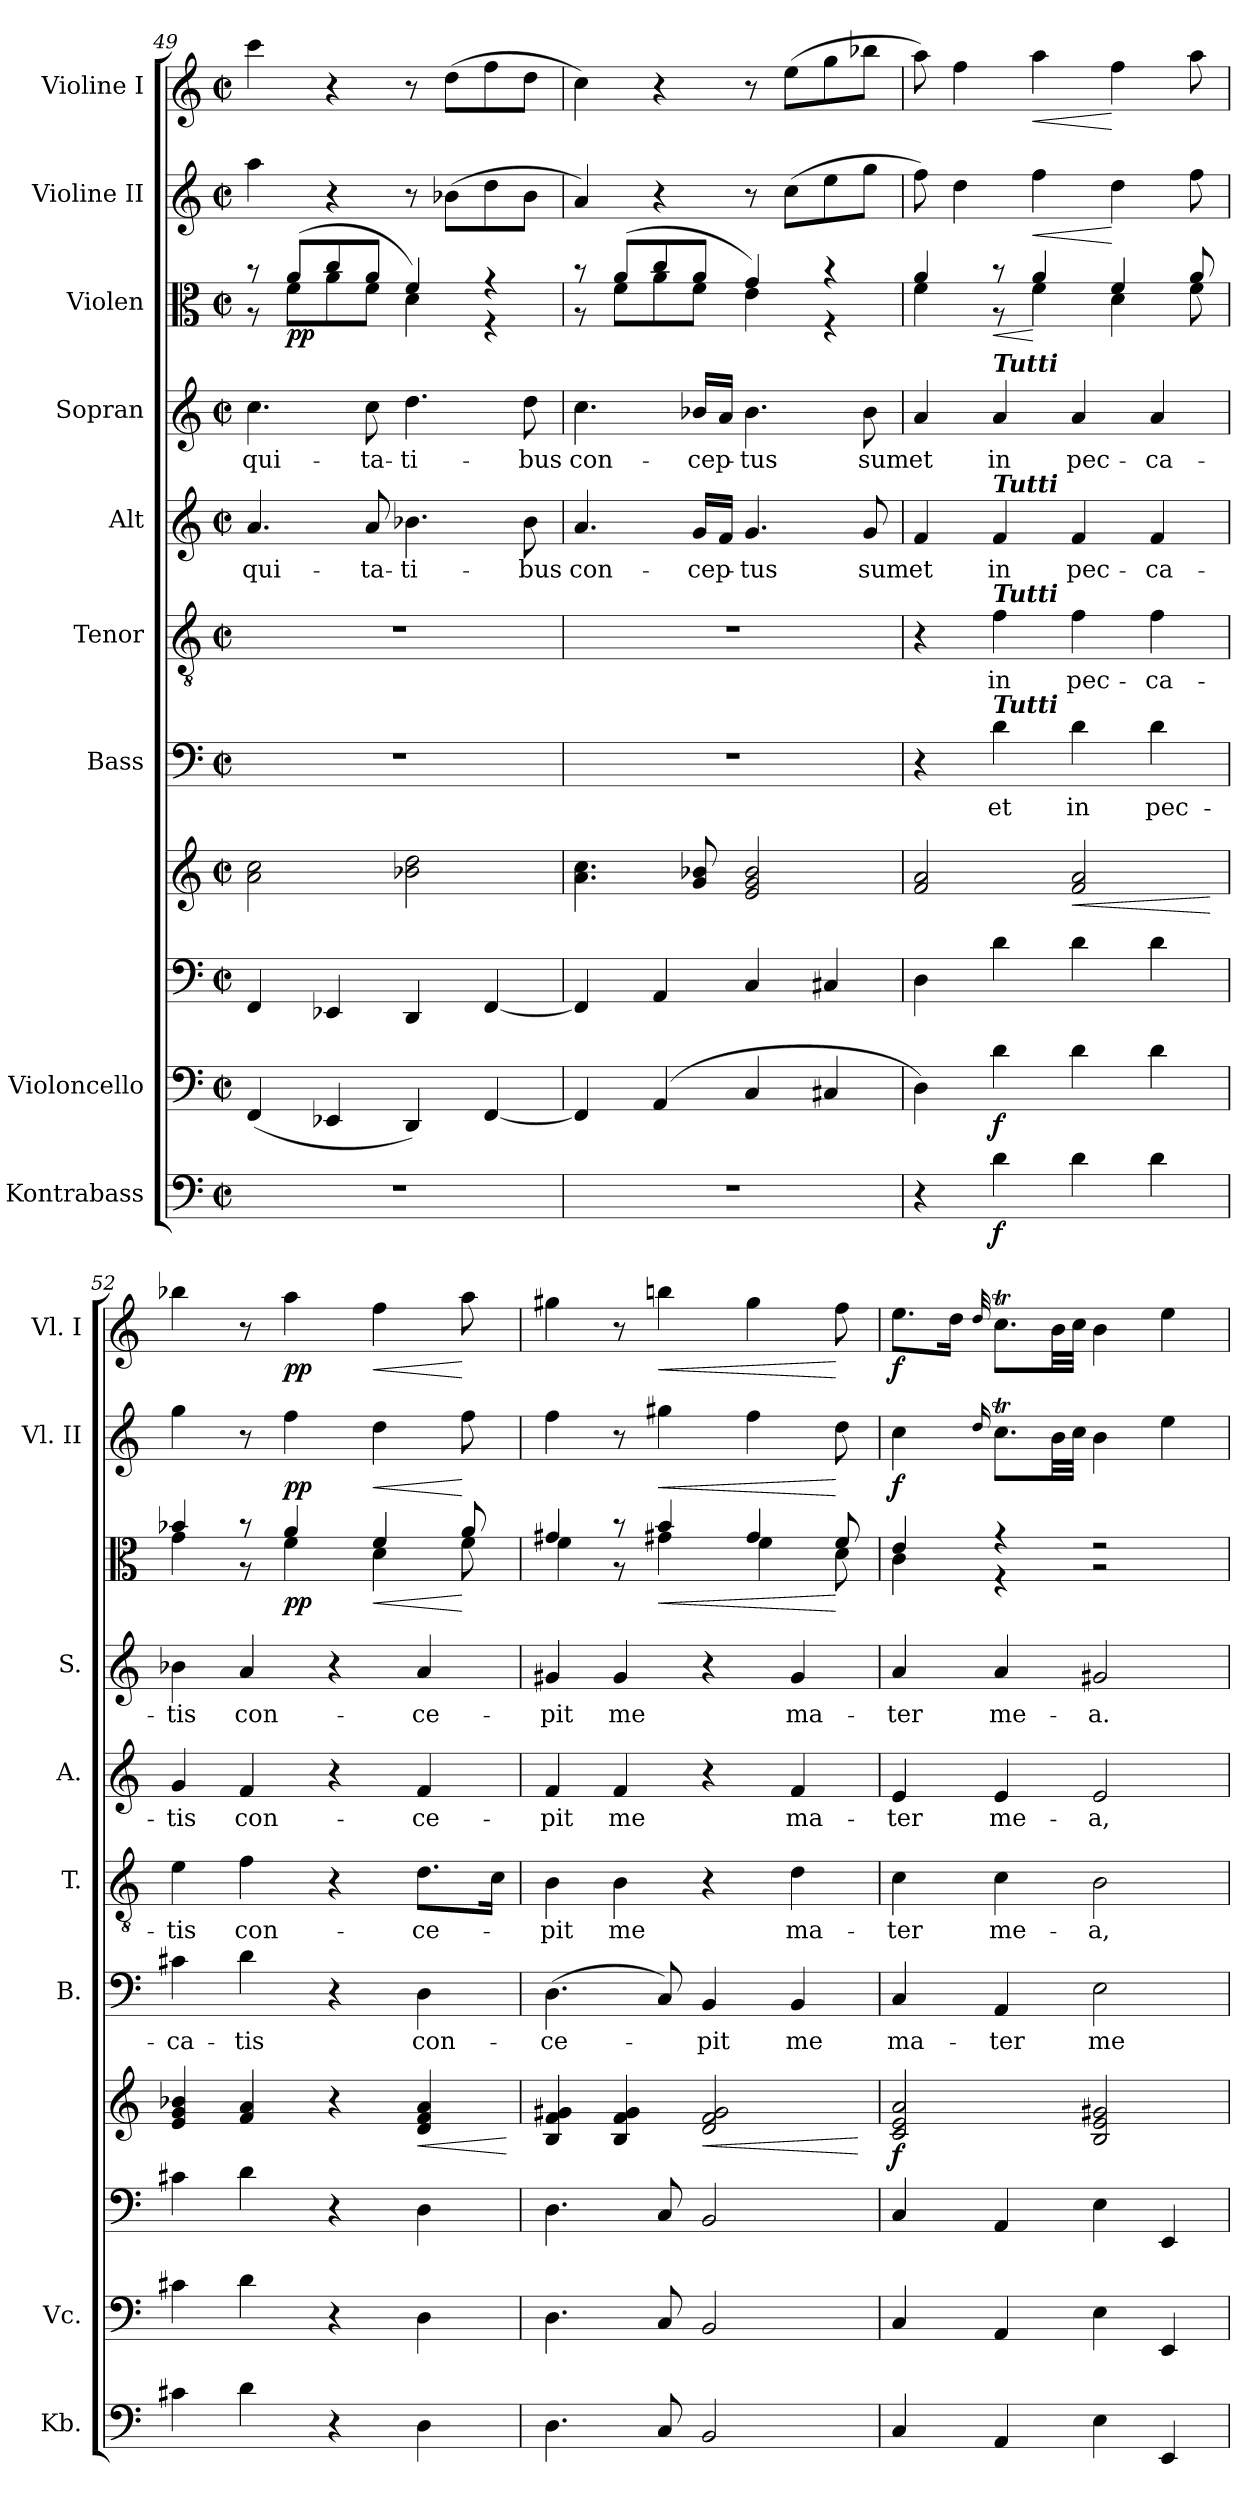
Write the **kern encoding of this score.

**kern	**dynam	**kern	**dynam	**kern	**kern	**dynam	**kern	**text	**kern	**text	**kern	**text	**kern	**text	**kern	**dynam	**kern	**dynam	**kern	**dynam
*part10	*part10	*part9	*part9	*part8	*part8	*part8	*part7	*part7	*part6	*part6	*part5	*part5	*part4	*part4	*part3	*part3	*part2	*part2	*part1	*part1
*staff11	*staff11	*staff10	*staff10	*staff9	*staff8	*staff8/9	*staff7	*staff7	*staff6	*staff6	*staff5	*staff5	*staff4	*staff4	*staff3	*staff3	*staff2	*staff2	*staff1	*staff1
*I"Kontrabass	*	*I"Violoncello	*	*	*	*	*I"Bass	*	*I"Tenor	*	*I"Alt	*	*I"Sopran	*	*I"Violen	*	*I"Violine II	*	*I"Violine I	*
*I'Kb.	*	*I'Vc.	*	*	*	*	*I'B.	*	*I'T.	*	*I'A.	*	*I'S.	*	*	*	*I'Vl. II	*	*I'Vl. I	*
*clefF4	*	*clefF4	*	*clefF4	*clefG2	*	*clefF4	*	*clefGv2	*	*clefG2	*	*clefG2	*	*clefC3	*	*clefG2	*	*clefG2	*
*ITrd7c12	*	*	*	*	*	*	*	*	*	*	*	*	*	*	*	*	*	*	*	*
*k[]	*	*k[]	*	*k[]	*k[]	*	*k[]	*	*k[]	*	*k[]	*	*k[]	*	*k[]	*	*k[]	*	*k[]	*
*C:	*	*C:	*	*C:	*C:	*	*C:	*	*C:	*	*C:	*	*C:	*	*C:	*	*C:	*	*C:	*
*M2/2	*	*M2/2	*	*M2/2	*M2/2	*	*M2/2	*	*M2/2	*	*M2/2	*	*M2/2	*	*M2/2	*	*M2/2	*	*M2/2	*
*met(c|)	*	*met(c|)	*	*met(c|)	*met(c|)	*	*met(c|)	*	*met(c|)	*	*met(c|)	*	*met(c|)	*	*met(c|)	*	*met(c|)	*	*met(c|)	*
=49	=49	=49	=49	=49	=49	=49	=49	=49	=49	=49	=49	=49	=49	=49	=49	=49	=49	=49	=49	=49
!	!	!	!	!	!	!	!	!	!	!	!	!LO:LY:b	!	!LO:LY:b	!	!	!	!	!	!
*	*	*	*	*	*	*	*	*	*	*	*	*	*	*	*^	*	*	*	*	*
1r	.	(<4FF/	.	4FF/	2a\ 2cc\	.	1r	.	1r	.	4.a/	-qui-	4.cc\	-qui-	8r	8r	.	4aa\	.	4ccc\	.
!	!	!	!	!	!	!	!	!	!	!	!	!	!	!	!	!	!LO:DY:b	!	!	!	!
.	.	.	.	.	.	.	.	.	.	.	.	.	.	.	(>8a/L	8f\L	pp	.	.	.	.
.	.	4EE-X/	.	4EE-X/	.	.	.	.	.	.	.	.	.	.	8cc/	8a\	.	4r	.	4r	.
!	!	!	!	!	!	!	!	!	!	!	!	!LO:LY:b	!	!LO:LY:b	!	!	!	!	!	!	!
.	.	.	.	.	.	.	.	.	.	.	8a/	-ta-	8cc\	-ta-	8a/J	8f\J	.	.	.	.	.
!	!	!	!	!	!	!	!	!	!	!	!	!LO:LY:b	!	!LO:LY:b	!	!	!	!	!	!	!
.	.	4DD/)	.	4DD/	2b-X\ 2dd\	.	.	.	.	.	4.b-X\	-ti-	4.dd\	-ti-	4f/)	4d\	.	8r	.	8r	.
.	.	.	.	.	.	.	.	.	.	.	.	.	.	.	.	.	.	(>8b-X\L	.	(>8dd\L	.
.	.	[4FF/	.	[4FF/	.	.	.	.	.	.	.	.	.	.	4r	4r	.	8dd\	.	8ff\	.
!	!	!	!	!	!	!	!	!	!	!	!	!LO:LY:b	!	!LO:LY:b	!	!	!	!	!	!	!
.	.	.	.	.	.	.	.	.	.	.	8b-\	-bus	8dd\	-bus	.	.	.	8b-\J	.	8dd\J	.
=50	=50	=50	=50	=50	=50	=50	=50	=50	=50	=50	=50	=50	=50	=50	=50	=50	=50	=50	=50	=50	=50
!	!	!	!	!	!	!	!	!	!	!	!	!LO:LY:b	!	!LO:LY:b	!	!	!	!	!	!	!
1r	.	4FF/]	.	4FF/]	4.a\ 4.cc\	.	1r	.	1r	.	4.a/	con-	4.cc\	con-	8r	8r	.	4a/)	.	4cc\)	.
.	.	.	.	.	.	.	.	.	.	.	.	.	.	.	(>8a/L	8f\L	.	.	.	.	.
.	.	(4AA/	.	4AA/	.	.	.	.	.	.	.	.	.	.	8cc/	8a\	.	4r	.	4r	.
!	!	!	!	!	!	!	!	!	!	!	!	!LO:LY:b	!	!LO:LY:b	!	!	!	!	!	!	!
.	.	.	.	.	8g/ 8b-X/	.	.	.	.	.	16g/LL	-cep-	16b-X/LL	-cep-	8a/J	8f\J	.	.	.	.	.
.	.	.	.	.	.	.	.	.	.	.	16f/JJ	.	16a/JJ	.	.	.	.	.	.	.	.
!	!	!	!	!	!	!	!	!	!	!	!	!LO:LY:b	!	!LO:LY:b	!	!	!	!	!	!	!
.	.	4C/	.	4C/	2e/ 2g/ 2b-/	.	.	.	.	.	4.g/	-tus	4.b-\	-tus	4g/)	4e\	.	8r	.	8r	.
.	.	.	.	.	.	.	.	.	.	.	.	.	.	.	.	.	.	(>8cc\L	.	(>8ee\L	.
.	.	4C#X/	.	4C#X/	.	.	.	.	.	.	.	.	.	.	4r	4r	.	8ee\	.	8gg\	.
!	!	!	!	!	!	!	!	!	!	!	!	!LO:LY:b	!	!LO:LY:b	!	!	!	!	!	!	!
.	.	.	.	.	.	.	.	.	.	.	8g/	sum	8b-\	sum	.	.	.	8gg\J	.	8bb-X\J	.
!!LO:PB:g=z
=51	=51	=51	=51	=51	=51	=51	=51	=51	=51	=51	=51	=51	=51	=51	=51	=51	=51	=51	=51	=51	=51
!	!	!	!	!	!	!	!	!	!	!	!	!LO:LY:b	!	!LO:LY:b	!	!	!	!	!	!	!
4r	.	4D\)	.	4D\	2f/ 2a/	.	4r	.	4r	.	4f/	et	4a/	et	4a/	4f\	.	8ff\)	.	8aa\)	.
.	.	.	.	.	.	.	.	.	.	.	.	.	.	.	.	.	.	4dd\	.	4ff\	.
!	!	!	!	!	!	!	!	!	!	!	!	!	!LO:TX:a:Bi:t=Tutti	!	!	!	!	!	!	!	!
!	!	!	!	!	!	!	!	!	!	!	!LO:TX:a:Bi:t=Tutti	!	!	!	!	!	!	!	!	!	!
!	!	!	!	!	!	!	!	!	!LO:TX:a:Bi:t=Tutti	!	!	!	!	!	!	!	!	!	!	!	!
!	!	!	!	!	!	!	!LO:TX:a:Bi:t=Tutti	!	!	!	!	!	!	!	!	!	!	!	!	!	!
!	!LO:DY:b	!	!LO:DY:b	!	!	!	!	!LO:LY:b	!	!LO:LY:b	!	!LO:LY:b	!	!LO:LY:b	!	!	!LO:HP:b	!	!	!	!
4D\	f	4d\	f	4d\	.	.	4d\	et	4f\	in	4f/	in	4a/	in	8r	8r	<	.	.	.	.
!	!	!	!	!	!	!	!	!	!	!	!	!	!	!	!	!	!	!	!LO:HP:b	!	!LO:HP:b
.	.	.	.	.	.	.	.	.	.	.	.	.	.	.	4a/	4f\	[	4ff\	<	4aa\	<
!	!	!	!	!	!	!LO:HP:b	!	!LO:LY:b	!	!LO:LY:b	!	!LO:LY:b	!	!LO:LY:b	!	!	!	!	!	!	!
4D\	.	4d\	.	4d\	2f/ 2a/	<	4d\	in	4f\	pec-	4f/	pec-	4a/	pec-	.	.	.	.	.	.	.
.	.	.	.	.	.	.	.	.	.	.	.	.	.	.	4f/	4d\	.	4dd\	[	4ff\	[
!	!	!	!	!	!	!	!	!LO:LY:b	!	!LO:LY:b	!	!LO:LY:b	!	!LO:LY:b	!	!	!	!	!	!	!
4D\	.	4d\	.	4d\	.	.	4d\	pec-	4f\	-ca-	4f/	-ca-	4a/	-ca-	.	.	.	.	.	.	.
.	.	.	.	.	.	.	.	.	.	.	.	.	.	.	8a/	8f\	.	8ff\	.	8aa\	.
*	*	*	*	*	*	*	*	*	*	*	*	*	*	*	*v	*v	*	*	*	*	*
.	.	.	.	.	.	[	.	.	.	.	.	.	.	.	.	.	.	.	.	.
=52	=52	=52	=52	=52	=52	=52	=52	=52	=52	=52	=52	=52	=52	=52	=52	=52	=52	=52	=52	=52
!	!	!	!	!	!	!	!	!LO:LY:b	!	!LO:LY:b	!	!LO:LY:b	!	!LO:LY:b	!	!	!	!	!	!
*	*	*	*	*	*	*	*	*	*	*	*	*	*	*	*^	*	*	*	*	*
4C#X\	.	4c#X\	.	4c#X\	4e/ 4g/ 4b-X/	.	4c#X\	-ca-	4e\	-tis	4g/	-tis	4b-X\	-tis	4b-X/	4g\	.	4gg\	.	4bb-X\	.
!	!	!	!	!	!	!	!	!LO:LY:b	!	!LO:LY:b	!	!LO:LY:b	!	!LO:LY:b	!	!	!	!	!	!	!
4D\	.	4d\	.	4d\	4f/ 4a/	.	4d\	-tis	4f\	con-	4f/	con-	4a/	con-	8r	8r	.	8r	.	8r	.
!	!	!	!	!	!	!	!	!	!	!	!	!	!	!	!	!	!LO:DY:b	!	!LO:DY:b	!	!LO:DY:b
.	.	.	.	.	.	.	.	.	.	.	.	.	.	.	4a/	4f\	pp	4ff\	pp	4aa\	pp
4r	.	4r	.	4r	4r	.	4r	.	4r	.	4r	.	4r	.	.	.	.	.	.	.	.
!	!	!	!	!	!	!	!	!	!	!	!	!	!	!	!	!	!LO:HP:b	!	!LO:HP:b	!	!LO:HP:b
.	.	.	.	.	.	.	.	.	.	.	.	.	.	.	4f/	4d\	<	4dd\	<	4ff\	<
!	!	!	!	!	!	!LO:HP:b	!	!LO:LY:b	!	!LO:LY:b	!	!LO:LY:b	!	!LO:LY:b	!	!	!	!	!	!	!
4DD\	.	4D\	.	4D\	4d/ 4f/ 4a/	<	4D\	con-	8.d\L	-ce-	4f/	-ce-	4a/	-ce-	.	.	.	.	.	.	.
.	.	.	.	.	.	.	.	.	.	.	.	.	.	.	8a/	8f\	[	8ff\	[	8aa\	[
.	.	.	.	.	.	.	.	.	16c\Jk	.	.	.	.	.	.	.	.	.	.	.	.
*	*	*	*	*	*	*	*	*	*	*	*	*	*	*	*v	*v	*	*	*	*	*
.	.	.	.	.	.	[	.	.	.	.	.	.	.	.	.	.	.	.	.	.
=53	=53	=53	=53	=53	=53	=53	=53	=53	=53	=53	=53	=53	=53	=53	=53	=53	=53	=53	=53	=53
!	!	!	!	!	!	!	!	!LO:LY:b	!	!LO:LY:b	!	!LO:LY:b	!	!LO:LY:b	!	!	!	!	!	!
*	*	*	*	*	*	*	*	*	*	*	*	*	*	*	*^	*	*	*	*	*
4.DD\	.	4.D\	.	4.D\	4B/ 4f/ 4g#X/	.	(>4.D\	-ce-	4B\	-pit	4f/	-pit	4g#X/	-pit	4g#X/	4f\	.	4ff\	.	4gg#X\	.
!	!	!	!	!	!	!	!	!	!	!LO:LY:b	!	!LO:LY:b	!	!LO:LY:b	!	!	!	!	!	!	!
.	.	.	.	.	4B/ 4f/ 4g#/	.	.	.	4B\	me	4f/	me	4g#/	me	8r	8r	.	8r	.	8r	.
!	!	!	!	!	!	!	!	!	!	!	!	!	!	!	!	!	!LO:HP:b	!	!LO:HP:b	!	!LO:HP:b
8CC/	.	8C/	.	8C/	.	.	8C/)	.	.	.	.	.	.	.	4b/	4g#X\	<	4gg#X\	<	4bbn\	<
!	!	!	!	!	!	!LO:HP:b	!	!LO:LY:b	!	!	!	!	!	!	!	!	!	!	!	!	!
2BBB/	.	2BB/	.	2BB/	2d/ 2f/ 2g#/	<	4BB/	-pit	4r	.	4r	.	4r	.	.	.	.	.	.	.	.
.	.	.	.	.	.	.	.	.	.	.	.	.	.	.	4g#/	4f\	.	4ff\	.	4gg#\	.
!	!	!	!	!	!	!	!	!LO:LY:b	!	!LO:LY:b	!	!LO:LY:b	!	!LO:LY:b	!	!	!	!	!	!	!
.	.	.	.	.	.	.	4BB/	me	4d\	ma-	4f/	ma-	4g#/	ma-	.	.	.	.	.	.	.
.	.	.	.	.	.	.	.	.	.	.	.	.	.	.	8f/	8d\	[	8dd\	[	8ff\	[
*	*	*	*	*	*	*	*	*	*	*	*	*	*	*	*v	*v	*	*	*	*	*
.	.	.	.	.	.	[	.	.	.	.	.	.	.	.	.	.	.	.	.	.
=54	=54	=54	=54	=54	=54	=54	=54	=54	=54	=54	=54	=54	=54	=54	=54	=54	=54	=54	=54	=54
!	!	!	!	!	!	!LO:DY:b	!	!LO:LY:b	!	!LO:LY:b	!	!LO:LY:b	!	!LO:LY:b	!	!	!	!LO:DY:b	!	!LO:DY:b
*	*	*	*	*	*	*	*	*	*	*	*	*	*	*	*^	*	*	*	*	*
4CC/	.	4C/	.	4C/	2c/ 2e/ 2a/	f	4C/	ma-	4c\	-ter	4e/	-ter	4a/	-ter	4e/	4c\	.	4cc\	f	8.ee\L	f
.	.	.	.	.	.	.	.	.	.	.	.	.	.	.	.	.	.	.	.	16dd\Jk	.
.	.	.	.	.	.	.	.	.	.	.	.	.	.	.	.	.	.	16qqdd/	.	32qqdd/	.
!	!	!	!	!	!	!	!	!LO:LY:b	!	!LO:LY:b	!	!LO:LY:b	!	!LO:LY:b	!	!	!	!	!	!	!
4AAA/	.	4AA/	.	4AA/	.	.	4AA/	-ter	4c\	me-	4e/	me-	4a/	me-	4r	4r	.	8.ccT\L	.	8.ccT\L	.
.	.	.	.	.	.	.	.	.	.	.	.	.	.	.	.	.	.	32b\LL	.	32b\LL	.
.	.	.	.	.	.	.	.	.	.	.	.	.	.	.	.	.	.	32cc\JJJ	.	32cc\JJJ	.
!	!	!	!	!	!	!	!	!LO:LY:b	!	!LO:LY:b	!	!LO:LY:b	!	!LO:LY:b	!	!	!	!	!	!	!
4EE\	.	4E\	.	4E\	2B/ 2e/ 2g#X/	.	2E\	me-	2B\	-a,	2e/	-a,	2g#X/	-a.	2r	2r	.	4b\	.	4b\	.
4EEE/	.	4EE/	.	4EE/	.	.	.	.	.	.	.	.	.	.	.	.	.	4ee\	.	4ee\	.
*	*	*	*	*	*	*	*	*	*	*	*	*	*	*	*v	*v	*	*	*	*	*
=	=	=	=	=	=	=	=	=	=	=	=	=	=	=	=	=	=	=	=	=
*-	*-	*-	*-	*-	*-	*-	*-	*-	*-	*-	*-	*-	*-	*-	*-	*-	*-	*-	*-	*-
